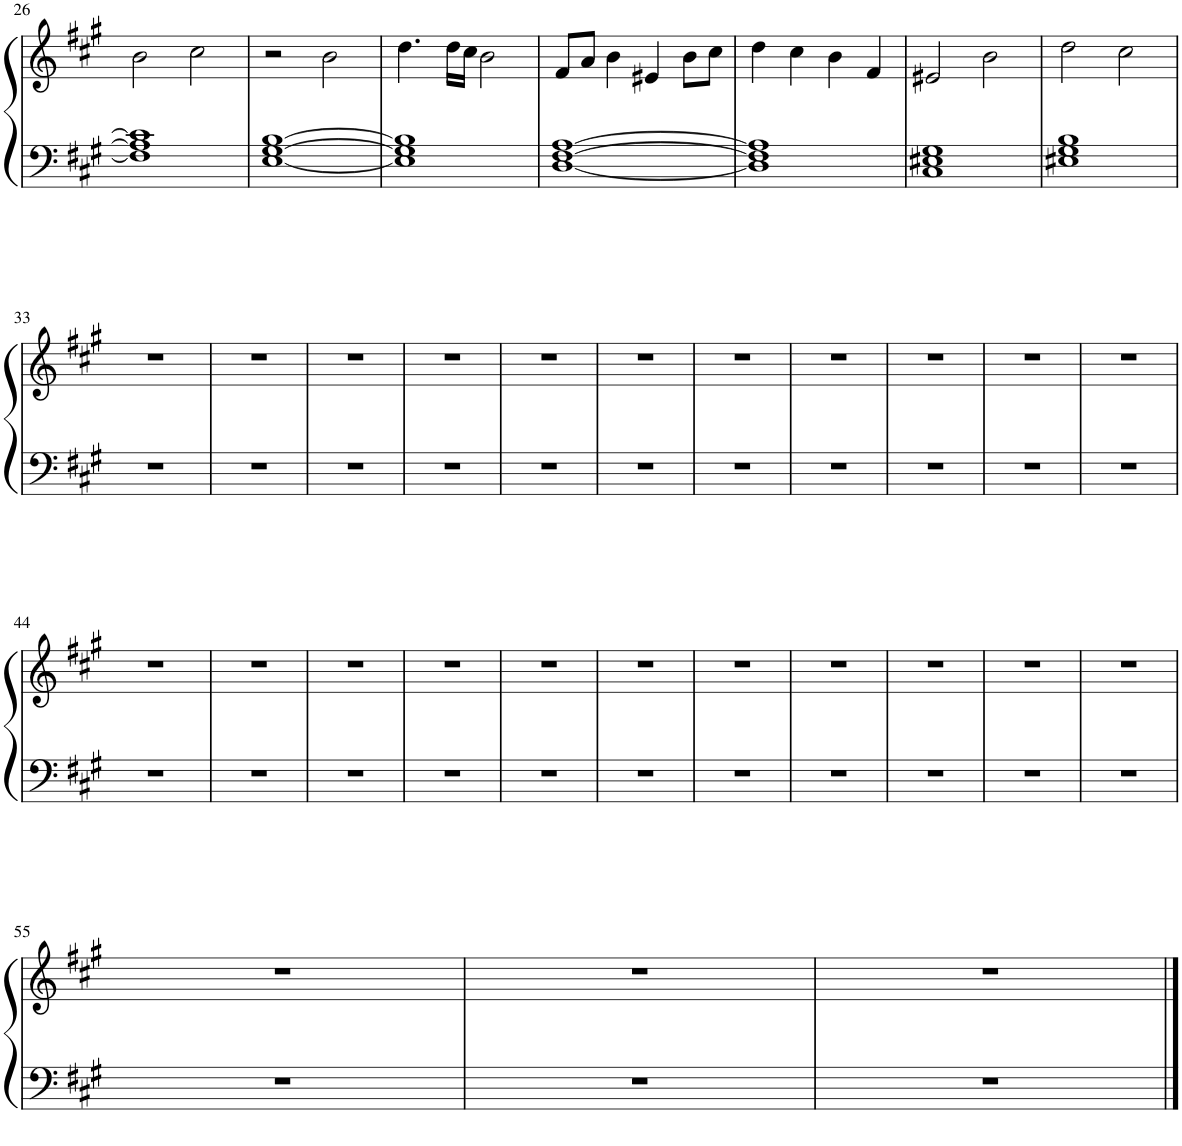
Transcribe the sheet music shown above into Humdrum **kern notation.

**kern	**kern
*part1	*part1
*staff2	*staff1
*I"Piano	*
*I'Pno.	*
!!LO:PB:g=z
*clefF4	*clefG2
*k[f#c#g#]	*k[f#c#g#]
*M4/4	*M4/4
=26	=26
1F#] 1A] 1c#]	2b\
.	2cc#\
=27	=27
[1E [1G# [1B	2r
.	2b\
=28	=28
1E] 1G#] 1B]	4.dd\
.	16dd\LL
.	16cc#\JJ
.	2b\
=29	=29
[1D [1F# [1A	8f#/L
.	8a/J
.	4b\
.	4e#X/
.	8b\L
.	8cc#\J
=30	=30
1D] 1F#] 1A]	4dd\
.	4cc#\
.	4b\
.	4f#/
=31	=31
1C# 1E#X 1G#	2e#X/
.	2b\
=32	=32
1E#X 1G# 1B	2dd\
.	2cc#\
!!LO:LB:g=z
=33	=33
1r	1r
=34	=34
1r	1r
=35	=35
1r	1r
=36	=36
1r	1r
=37	=37
1r	1r
=38	=38
1r	1r
=39	=39
1r	1r
=40	=40
1r	1r
=41	=41
1r	1r
=42	=42
1r	1r
=43	=43
1r	1r
!!LO:LB:g=z
=44	=44
1r	1r
=45	=45
1r	1r
=46	=46
1r	1r
=47	=47
1r	1r
=48	=48
1r	1r
=49	=49
1r	1r
=50	=50
1r	1r
=51	=51
1r	1r
=52	=52
1r	1r
=53	=53
1r	1r
=54	=54
1r	1r
!!LO:LB:g=z
=55	=55
1r	1r
=56	=56
1r	1r
=57	=57
1r	1r
==	==
*-	*-
